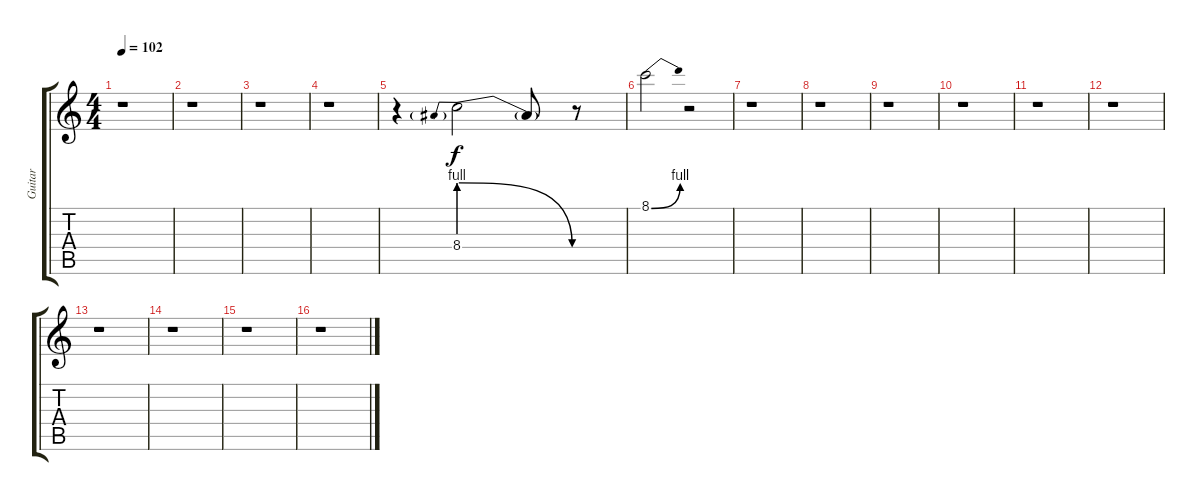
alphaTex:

\track ("Guitar" "Guitar") {instrument overdrivenguitar}
\staff {score tabs}
\tuning (E4 B3 G3 D3 A2 E2) {hide}
\ts (4 4)
\tempo 102
\clef g2
\ks c
r.1{dy f} |
r.1 |
r.1 |
r.1 |
r.4 8.4{be (prebendrelease 0 4 60 0)}.2 8.4{t}.8 r.8 |
8.1{be (bend 0 0 60 4)}.2 r.2 |
r.1 |
r.1 |
r.1 |
r.1 |
r.1 |
r.1 |
r.1 |
r.1 |
r.1 |
r.1
